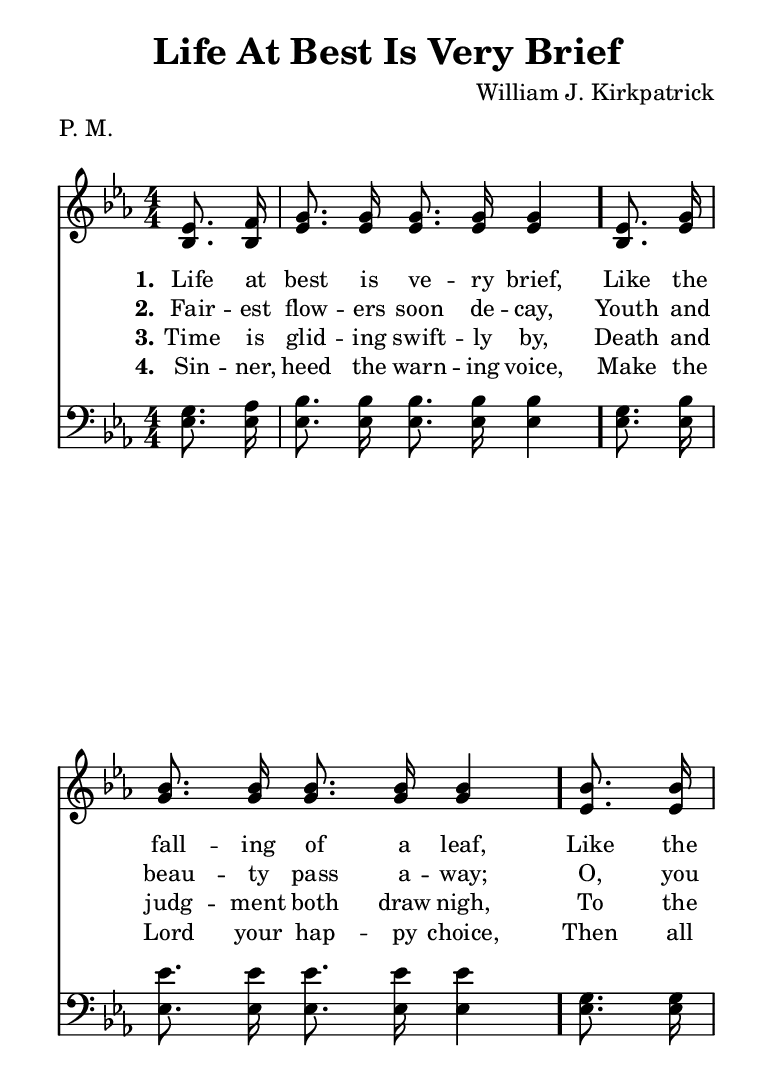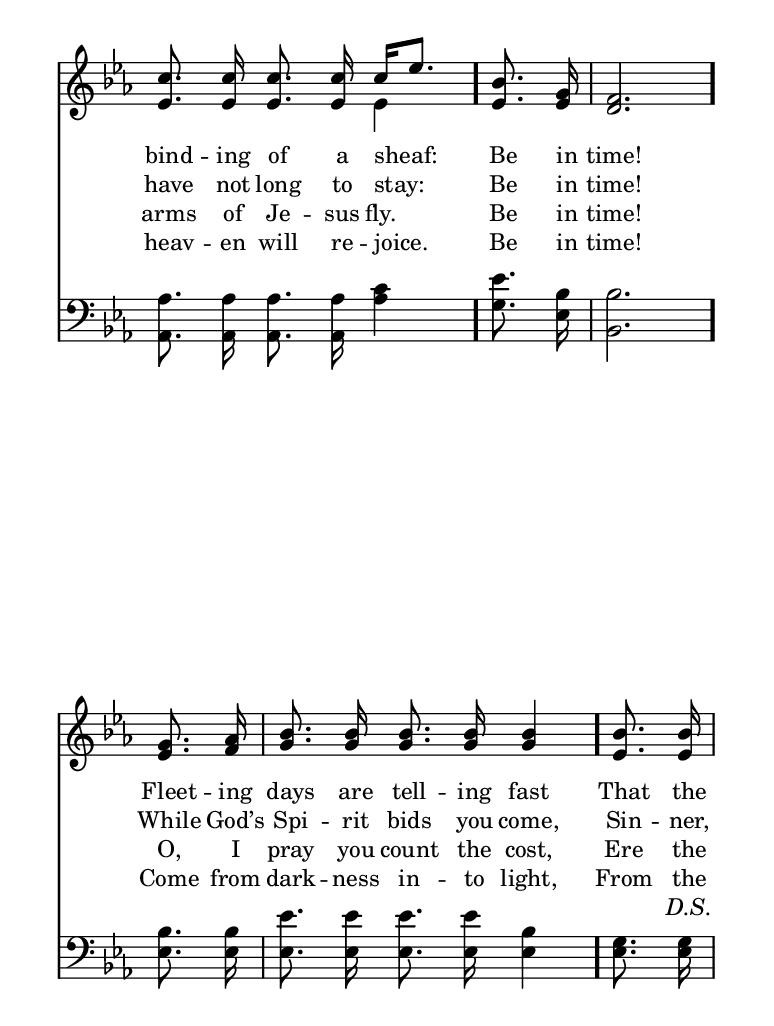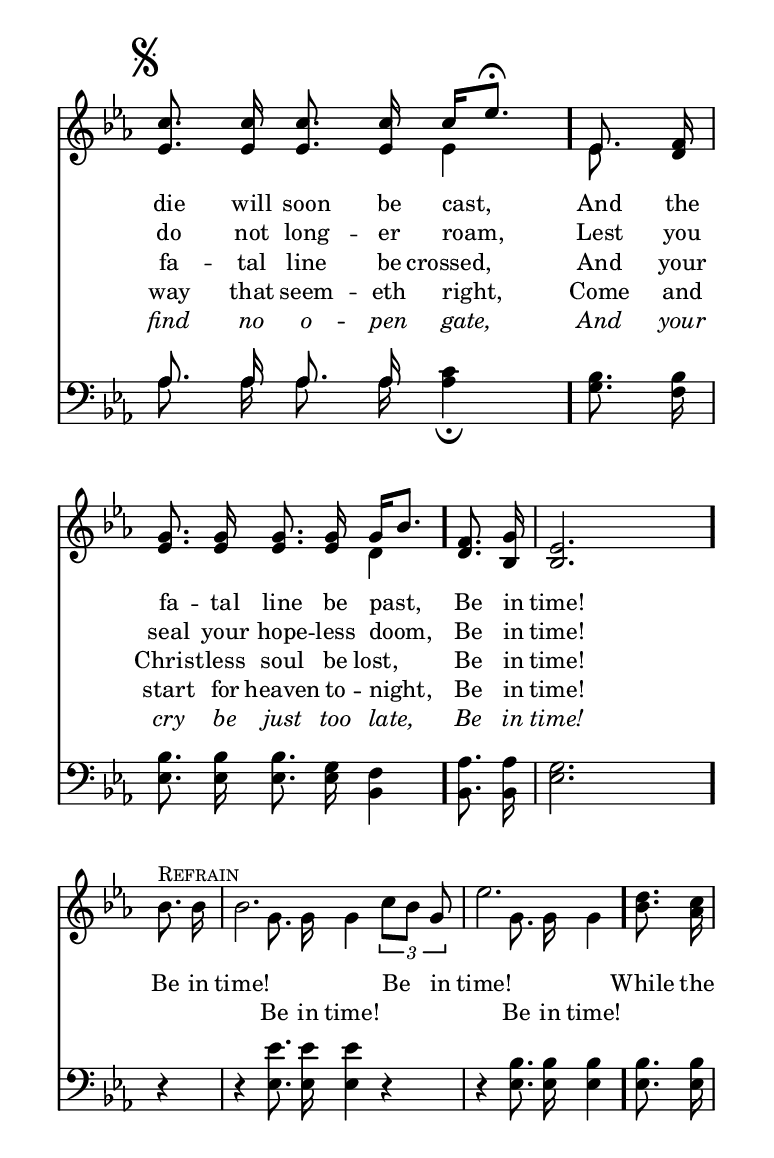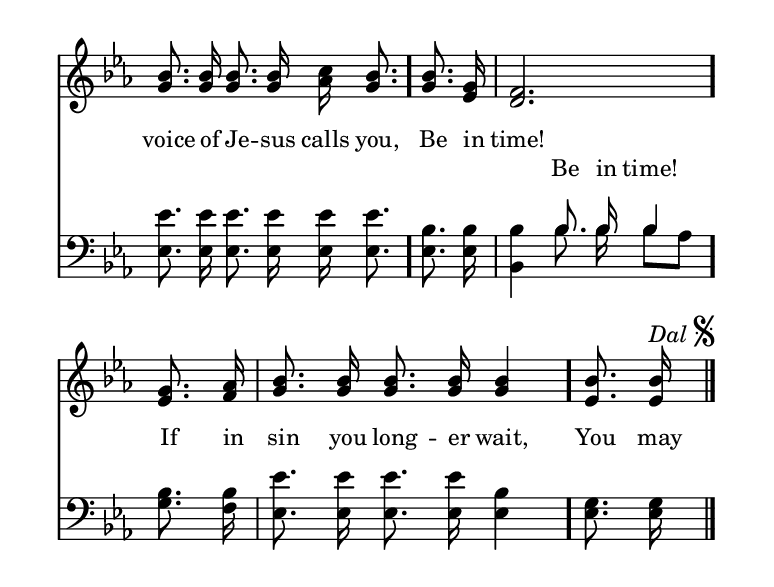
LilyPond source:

\include "common/global.ily"
\paper {
  \include "common/paper.ily"
  ragged-last-bottom = ##t
  systems-per-page = #(cond (is-eogsized 4) (#t #f))
  page-count = #(cond (is-eogsized 2) (#t #f))
  system-count = #(cond (is-eogsized 6) (#t #f))
}

\header{
  %gospel
  hymnnumber = "102"
  title = "Life At Best Is Very Brief"
  tunename = ""
  meter = "P. M."
  poet = ""
  composer = "William J. Kirkpatrick"
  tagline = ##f
}

% for fermata in MIDI
ta = { \tempo 4=80 }
tb = { \tempo 4=40 }
marksegno = { \mark \markup { \musicglyph #"scripts.segno" } }

patternAAds = { c8. c16 c8. c16 c4 }
patternAA = { \ta c8. c16 | \patternAAds }
patternABds = { \ta c8. c16 c8. c16 c16[ c8.] }
patternAB = { \ta c8. c16 \patternABds }
patternACds = { c8. c16 c8. c16 \tb c4 \ta }
patternAC = { \ta c8. c16 | \patternACds }

patternBA = { \ta c8. c16 | c2. }

patternCA = { \ta c8. c16 | c8. c16 c8. c16 c16 c8. }

lyricsInvis = { \override LyricText.stencil = ##f \override LyricHyphen.stencil = ##f }
lyricsVis = { \revert LyricText.stencil \revert LyricHyphen.stencil }

global = {
  \include "common/overrides.ily"
  \override Staff.TimeSignature.style = #'numbered
  \time 4/4
  \override Score.MetronomeMark.transparent = ##t % hide all fermata changes too
  \ta
  \key ees \major
  \partial 4
  \autoBeamOff
}

notesSoprano = {
\global
\relative c' {

  \changePitch \patternAA { ees f | g g g g g }
  \changePitch \patternAA { ees g | bes bes bes bes bes }
  \changePitch \patternAB { bes bes | c c c c c ees }
  \changePitch \patternBA { bes g | f }

  \changePitch \patternAA { g aes | bes bes bes bes bes}
  \changePitch \patternAB { bes bes | c c c c c ees \fermata }
  \changePitch \patternAB { ees, f | g g g g g bes }
  \changePitch \patternBA { f g | ees }

  << s^\markup { \small \caps "Refrain" }
  { bes'8. bes16 | bes2. \tuplet 3/2 { c8[ bes] g } | ees'2. } >>
  \changePitch \patternCA { d c | bes bes bes bes c bes }
  bes8. g16 | f2.
  \changePitch \patternAA { g aes | bes bes bes bes bes }
  bes8. bes16^\markup { \italic { Dal } \raise #1 \musicglyph #"scripts.segno" }

  \bar "|."

}
}

notesSopranoDS = {
\relative c'' {
  \changePitch \patternABds { c c c c c ees \fermata }
  \changePitch \patternAB { ees, f | g g g g g bes }
  \changePitch \patternBA { f g | ees }
}
}

notesAlto = {
\global
\relative e' {

  \changePitch \patternAA { bes bes | ees ees ees ees ees }
  \changePitch \patternAA { bes ees | g g g g g }
  \changePitch \patternAA { ees ees | ees ees ees ees ees }
  \changePitch \patternBA { ees ees | d }

  \changePitch \patternAA { ees f | g g g g g }
  \changePitch \patternAA { ees ees | ees ees ees ees ees }
  \changePitch \patternAA { ees d | ees ees ees ees d }
  \changePitch \patternBA { d bes | bes }

  r4 | r4 g'8. g16 g4 r4 | r4 g8. g16 g4
  \changePitch \patternCA { bes aes | g g g g aes g }
  g8. ees16 | d2.
  \changePitch \patternAA { ees f | g g g g g }
  ees8. ees16

}
}

notesAltoDS = {
\relative e' {
  \changePitch \patternAAds { ees ees ees ees ees }
  \changePitch \patternAA { ees d | ees ees ees ees d }
  \changePitch \patternBA { d bes | bes }
}
}

notesAltoSecond = {
\autoBeamOff
\relative e' {
\override NoteHead.font-size = #-4 {
\repeat unfold 29 \skip 4
bes4 c8. c16 bes4
}
}
}

notesTenor = {
\global
\relative a {

  \changePitch \patternAA { g aes | bes bes bes bes bes }
  \changePitch \patternAA { g bes | ees ees ees ees ees }
  \changePitch \patternAA { g, g | aes aes aes aes c }
  \changePitch \patternBA { ees bes | bes }

  \changePitch \patternAA { bes bes | ees ees ees ees bes }
  \changePitch \patternAA { g g | aes aes aes aes c }
  \changePitch \patternAA { bes bes | bes bes bes g f }
  \changePitch \patternBA { aes aes | g }

  r4 | r4 ees'8. ees16 ees4 r4 | r4 bes8. bes16 bes4
  \changePitch \patternCA { bes bes | ees ees ees ees ees ees }
  bes8. bes16 | bes4 bes8. bes16 bes4
  \changePitch \patternAA { bes bes | ees ees ees ees bes }
  g8. g16

}
}

notesTenorDS = {
\relative a {
  \changePitch \patternAAds { aes aes aes aes c }
  \changePitch \patternAA { bes bes | bes bes bes g f }
  \changePitch \patternBA { aes aes | g }
}
}

notesTenorSecond = {
\autoBeamOff
\relative a {
\override NoteHead.font-size = #-4 {
\repeat unfold 29 \skip 4
g4 aes8. aes16 g4
}
}
}

notesBass = {
\global
\relative f {

  \changePitch \patternAA { ees ees | ees ees ees ees ees }
  \changePitch \patternAA { ees ees | ees ees ees ees ees }
  \changePitch \patternAA { ees ees | aes, aes aes aes aes' }
  \changePitch \patternBA { g ees | bes }

  \changePitch \patternAA { ees ees | ees ees ees ees ees }
  \changePitch \patternAC { ees ees | aes aes aes aes aes_\fermata }
  \changePitch \patternAA { g f | ees ees ees ees bes }
  \changePitch \patternBA { bes bes | ees }

  r4 | r4 ees8. ees16 ees4 r4 | r4 ees8. ees16 ees4
  \changePitch \patternCA { ees ees | ees ees ees ees ees ees }
  ees8. ees16 | bes4 bes'8. bes16 bes8[ aes8]
  \changePitch \patternAA { g f | ees ees ees ees ees }
  ees8. ees16

}
}

notesBassDS = {
\relative f {
  \changePitch \patternACds { aes aes aes aes aes }
  \changePitch \patternAA { g f | ees ees ees ees bes }
  \changePitch \patternBA { bes bes | ees }
}
}

notesBassSecond = {
\autoBeamOff
\relative f, {
\override NoteHead.font-size = #-4 {
\repeat unfold 21 \skip 4
aes8. aes16 aes8. aes16
}
}
}

Refrain = \lyricmode {

Be in time! Be in time! \bar "."
While the voice of Je -- sus calls you, \bar "."
Be in time! \bar "."
If in sin you long -- er wait, \bar "."
You may %LYRICS find no open gate, % \bar "."
%LYRICS And your cry be just too late,
%LYRICS Be in time!

}

underWords = \lyricmode {

{ \repeat unfold 48 { \skip 4 } }
Be in time! Be in time!
{ \repeat unfold 11 { \skip 4 } }
Be in time!

}

segnoWords = \lyricmode {

{ \repeat unfold 32 { \skip 4 } }
\override LyricText #'font-shape = #'italic
D.S. find no o -- pen gate,
And your cry be just too late,
Be in time!

}

wordsA = \lyricmode {
\set stanza = "1."

Life at best is ve -- ry brief, \bar "."
Like the fall -- ing of a leaf, \bar "."
Like the bind -- ing of a sheaf: \bar "."
Be in time! \bar "."
Fleet -- ing days are tell -- ing fast \bar "."
That the %{HIDE>%} \marksegno %{<HIDE%} die will soon be cast, \bar "."
And the fa -- tal line be past, \bar "."
Be in time! \bar "."

}

wordsB = \lyricmode {
\set stanza = "2."

Fair -- est flow -- ers soon de -- cay,
Youth and beau -- ty pass a -- way;
O, you have not long to stay:
Be in time!
While God’s Spi -- rit bids you come,
Sin -- ner, do not long -- er roam,
Lest you seal your hope -- less doom,
Be in time!

\Refrain

}

wordsC = \lyricmode {
\set stanza = "3."

Time is glid -- ing swift -- ly by,
Death and judg -- ment both draw nigh,
To the arms of Je -- sus fly.
Be in time!
O, I pray you count the cost,
Ere the fa -- tal line be crossed,
And your Christ -- less soul be lost,
Be in time!

}

wordsD = \lyricmode {
\set stanza = "4."

Sin -- ner, heed the warn -- ing voice,
Make the Lord your hap -- py choice,
Then all heav -- en will re -- joice.
Be in time!
Come from dark -- ness in -- to light,
From the way that seem -- eth right,
Come and start for heaven to -- night,
Be in time!

}

music = \context ChoirStaff <<
    \context Staff = upper <<
      \set Staff.autoBeaming = ##f
      \set ChoirStaff.systemStartDelimiter = #'SystemStartBar
      \set ChoirStaff.printPartCombineTexts = ##f
      \partcombine #'(2 . 9) \notesSoprano \notesAlto
      \context NullVoice = sopranos { \voiceOne << \notesSoprano >> }
      \context NullVoice = altos { \voiceTwo << \notesAlto >> }
      \context NullVoice = altosSecond { \voiceFour << \notesAltoSecond >> }
      \context Lyrics = one   \lyricsto sopranos \wordsA
      \context Lyrics = two   \lyricsto sopranos \wordsB
      \context Lyrics = three \lyricsto sopranos \wordsC
      \context Lyrics = four  \lyricsto sopranos \wordsD
    >>
    \new Lyrics \with { alignAboveContext = men } \lyricsto sopranos \segnoWords
    \context Staff = men <<
      \set Staff.autoBeaming = ##f
      \clef bass
      \set ChoirStaff.printPartCombineTexts = ##f
      \partcombine #'(2 . 9) \notesTenor \notesBass
      \context NullVoice = tenors { \voiceOne << \notesTenor >> }
      \context NullVoice = tenorsSecond { \voiceThree << \notesTenorSecond >> }
      \context NullVoice = basses { \voiceTwo << \notesBass >> }
      \context NullVoice = bassesSecond { \voiceFour << \notesBassSecond >> }
    >>
    \context Lyrics = three  \lyricsto tenors \underWords % XXX this causes alignment issues with soprano words ("fly", "lost")
  >>

musicDS = \context ChoirStaff <<
    \context Staff = upper <<
      \set Staff.autoBeaming = ##f
      \set ChoirStaff.systemStartDelimiter = #'SystemStartBar
      \context Voice  = sopranos { \voiceOne { \notesSoprano \notesSopranoDS } }
      \context Voice  = altos { \voiceTwo { \notesAlto \notesAltoDS } }
      \context Voice  = altosSecond { \voiceFour << \notesAltoSecond >> }
    >>
    \context Staff = men <<
      \set Staff.autoBeaming = ##f
      \clef bass
      \context Voice  = tenors { \voiceOne { \notesTenor \notesTenorDS } }
      \context Voice  = tenorsSecond { \voiceThree << \notesTenorSecond >> }
      \context Voice  = basses { \voiceTwo { \notesBass \notesBassDS } }
      \context Voice  = bassesSecond { \voiceFour << \notesBassSecond >> }
    >>
  >>

\score {
  \music
  \layout {
    \include "common/layout.ily"
  }
}

\score {
  \musicDS
  \midi{
    \include "common/midi.ily"
  }
}

\version "2.19.49"  % necessary for upgrading to future LilyPond versions.

% vi:set et ts=2 sw=2 ai nocindent syntax=lilypond:
